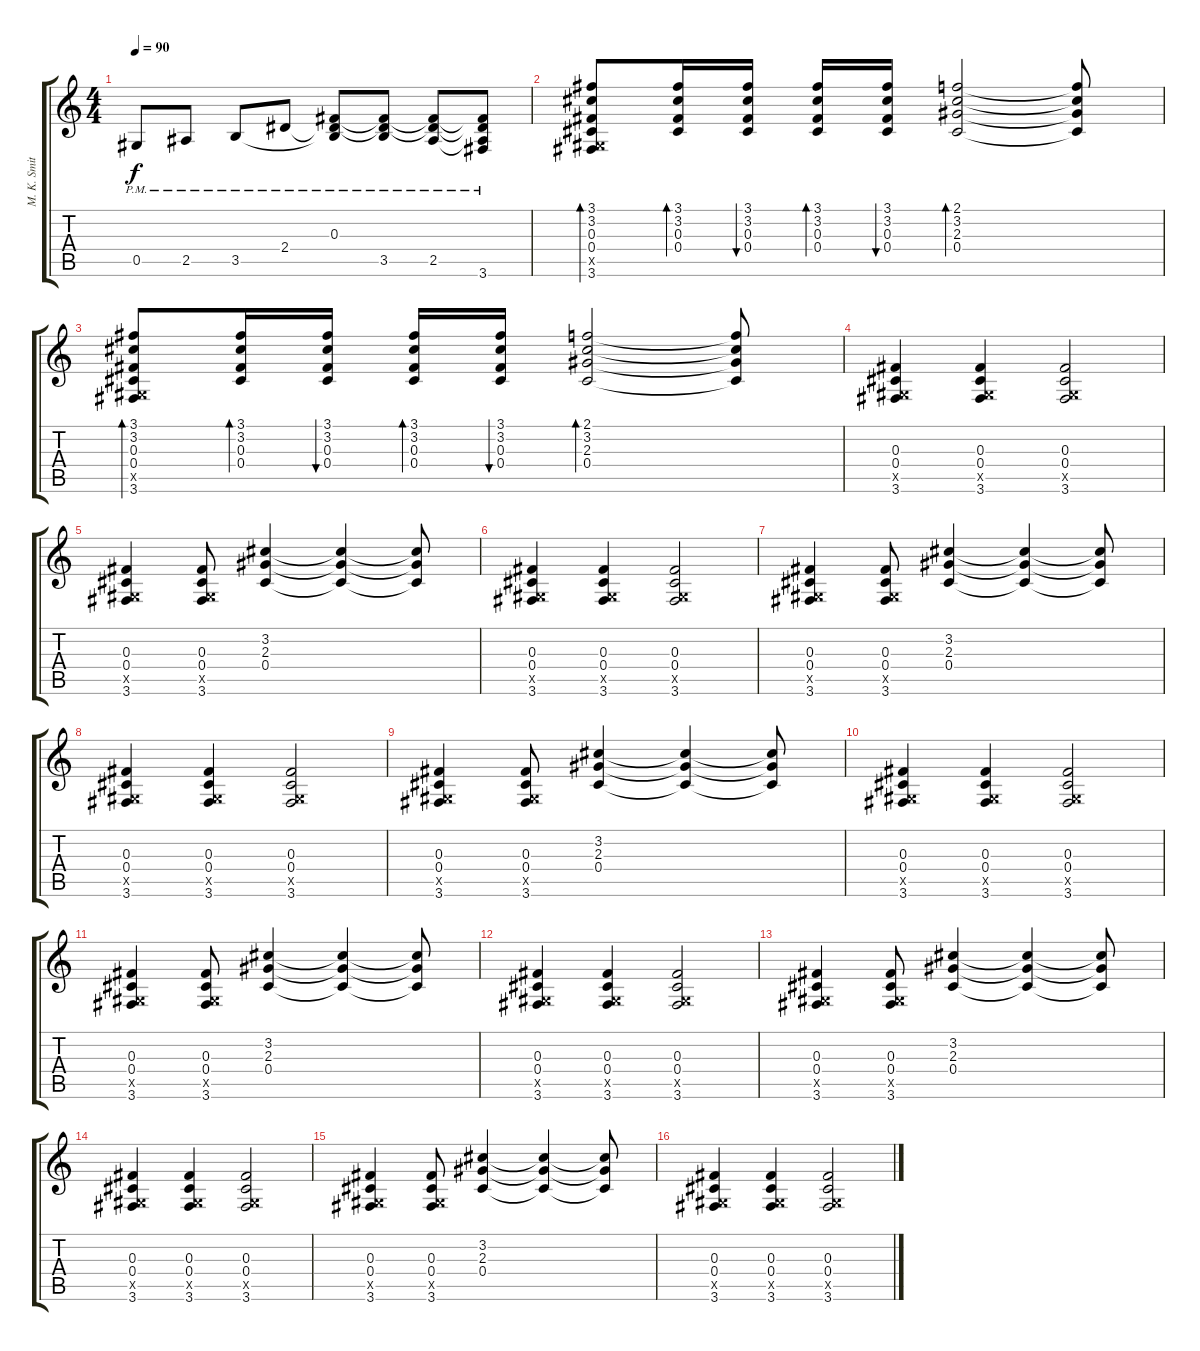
\track ("M. K. Smith" "M. K. Smit") {instrument distortionguitar}
\staff {score tabs}
\tuning (Eb4 Bb3 Gb3 Db3 Ab2 Eb2) {hide}
\ts (4 4)
\tempo 90
\clef g2
\ks c
0.5{pm}.8{dy f} 2.5{pm}.8 3.5{pm}.8 2.4{pm}.8 (0.3{pm} 2.4{t} 3.5{t}).8 (0.3{t} 2.4{t} 3.5{pm}).8 (0.3{t} 2.4{t} 2.5{pm}).8 (0.3{t} 2.4{t} 2.5{t} 3.6{pm}).8 |
(3.1 3.2 0.3 0.4 0.5{x} 3.6).8{bd 60} (3.1 3.2 0.3 0.4).16{bd 60} (3.1 3.2 0.3 0.4).16{bu 60} (3.1 3.2 0.3 0.4).16{bd 60} (3.1 3.2 0.3 0.4).16{bu 60} (2.1 3.2 2.3 0.4).2{bd 60} (2.1{t} 3.2{t} 2.3{t} 0.4{t}).8 |
(3.1 3.2 0.3 0.4 0.5{x} 3.6).8{bd 60} (3.1 3.2 0.3 0.4).16{bd 60} (3.1 3.2 0.3 0.4).16{bu 60} (3.1 3.2 0.3 0.4).16{bd 60} (3.1 3.2 0.3 0.4).16{bu 60} (2.1 3.2 2.3 0.4).2{bd 60} (2.1{t} 3.2{t} 2.3{t} 0.4{t}).8 |
(0.3 0.4 0.5{x} 3.6).4 (0.3 0.4 0.5{x} 3.6).4 (0.3 0.4 0.5{x} 3.6).2 |
(0.3 0.4 0.5{x} 3.6).4 (0.3 0.4 0.5{x} 3.6).8 (3.2 2.3 0.4).4 (3.2{t} 2.3{t} 0.4{t}).4 (3.2{t} 2.3{t} 0.4{t}).8 |
(0.3 0.4 0.5{x} 3.6).4 (0.3 0.4 0.5{x} 3.6).4 (0.3 0.4 0.5{x} 3.6).2 |
(0.3 0.4 0.5{x} 3.6).4 (0.3 0.4 0.5{x} 3.6).8 (3.2 2.3 0.4).4 (3.2{t} 2.3{t} 0.4{t}).4 (3.2{t} 2.3{t} 0.4{t}).8 |
(0.3 0.4 0.5{x} 3.6).4 (0.3 0.4 0.5{x} 3.6).4 (0.3 0.4 0.5{x} 3.6).2 |
(0.3 0.4 0.5{x} 3.6).4 (0.3 0.4 0.5{x} 3.6).8 (3.2 2.3 0.4).4 (3.2{t} 2.3{t} 0.4{t}).4 (3.2{t} 2.3{t} 0.4{t}).8 |
(0.3 0.4 0.5{x} 3.6).4 (0.3 0.4 0.5{x} 3.6).4 (0.3 0.4 0.5{x} 3.6).2 |
(0.3 0.4 0.5{x} 3.6).4 (0.3 0.4 0.5{x} 3.6).8 (3.2 2.3 0.4).4 (3.2{t} 2.3{t} 0.4{t}).4 (3.2{t} 2.3{t} 0.4{t}).8 |
(0.3 0.4 0.5{x} 3.6).4 (0.3 0.4 0.5{x} 3.6).4 (0.3 0.4 0.5{x} 3.6).2 |
(0.3 0.4 0.5{x} 3.6).4 (0.3 0.4 0.5{x} 3.6).8 (3.2 2.3 0.4).4 (3.2{t} 2.3{t} 0.4{t}).4 (3.2{t} 2.3{t} 0.4{t}).8 |
(0.3 0.4 0.5{x} 3.6).4 (0.3 0.4 0.5{x} 3.6).4 (0.3 0.4 0.5{x} 3.6).2 |
(0.3 0.4 0.5{x} 3.6).4 (0.3 0.4 0.5{x} 3.6).8 (3.2 2.3 0.4).4 (3.2{t} 2.3{t} 0.4{t}).4 (3.2{t} 2.3{t} 0.4{t}).8 |
(0.3 0.4 0.5{x} 3.6).4 (0.3 0.4 0.5{x} 3.6).4 (0.3 0.4 0.5{x} 3.6).2
